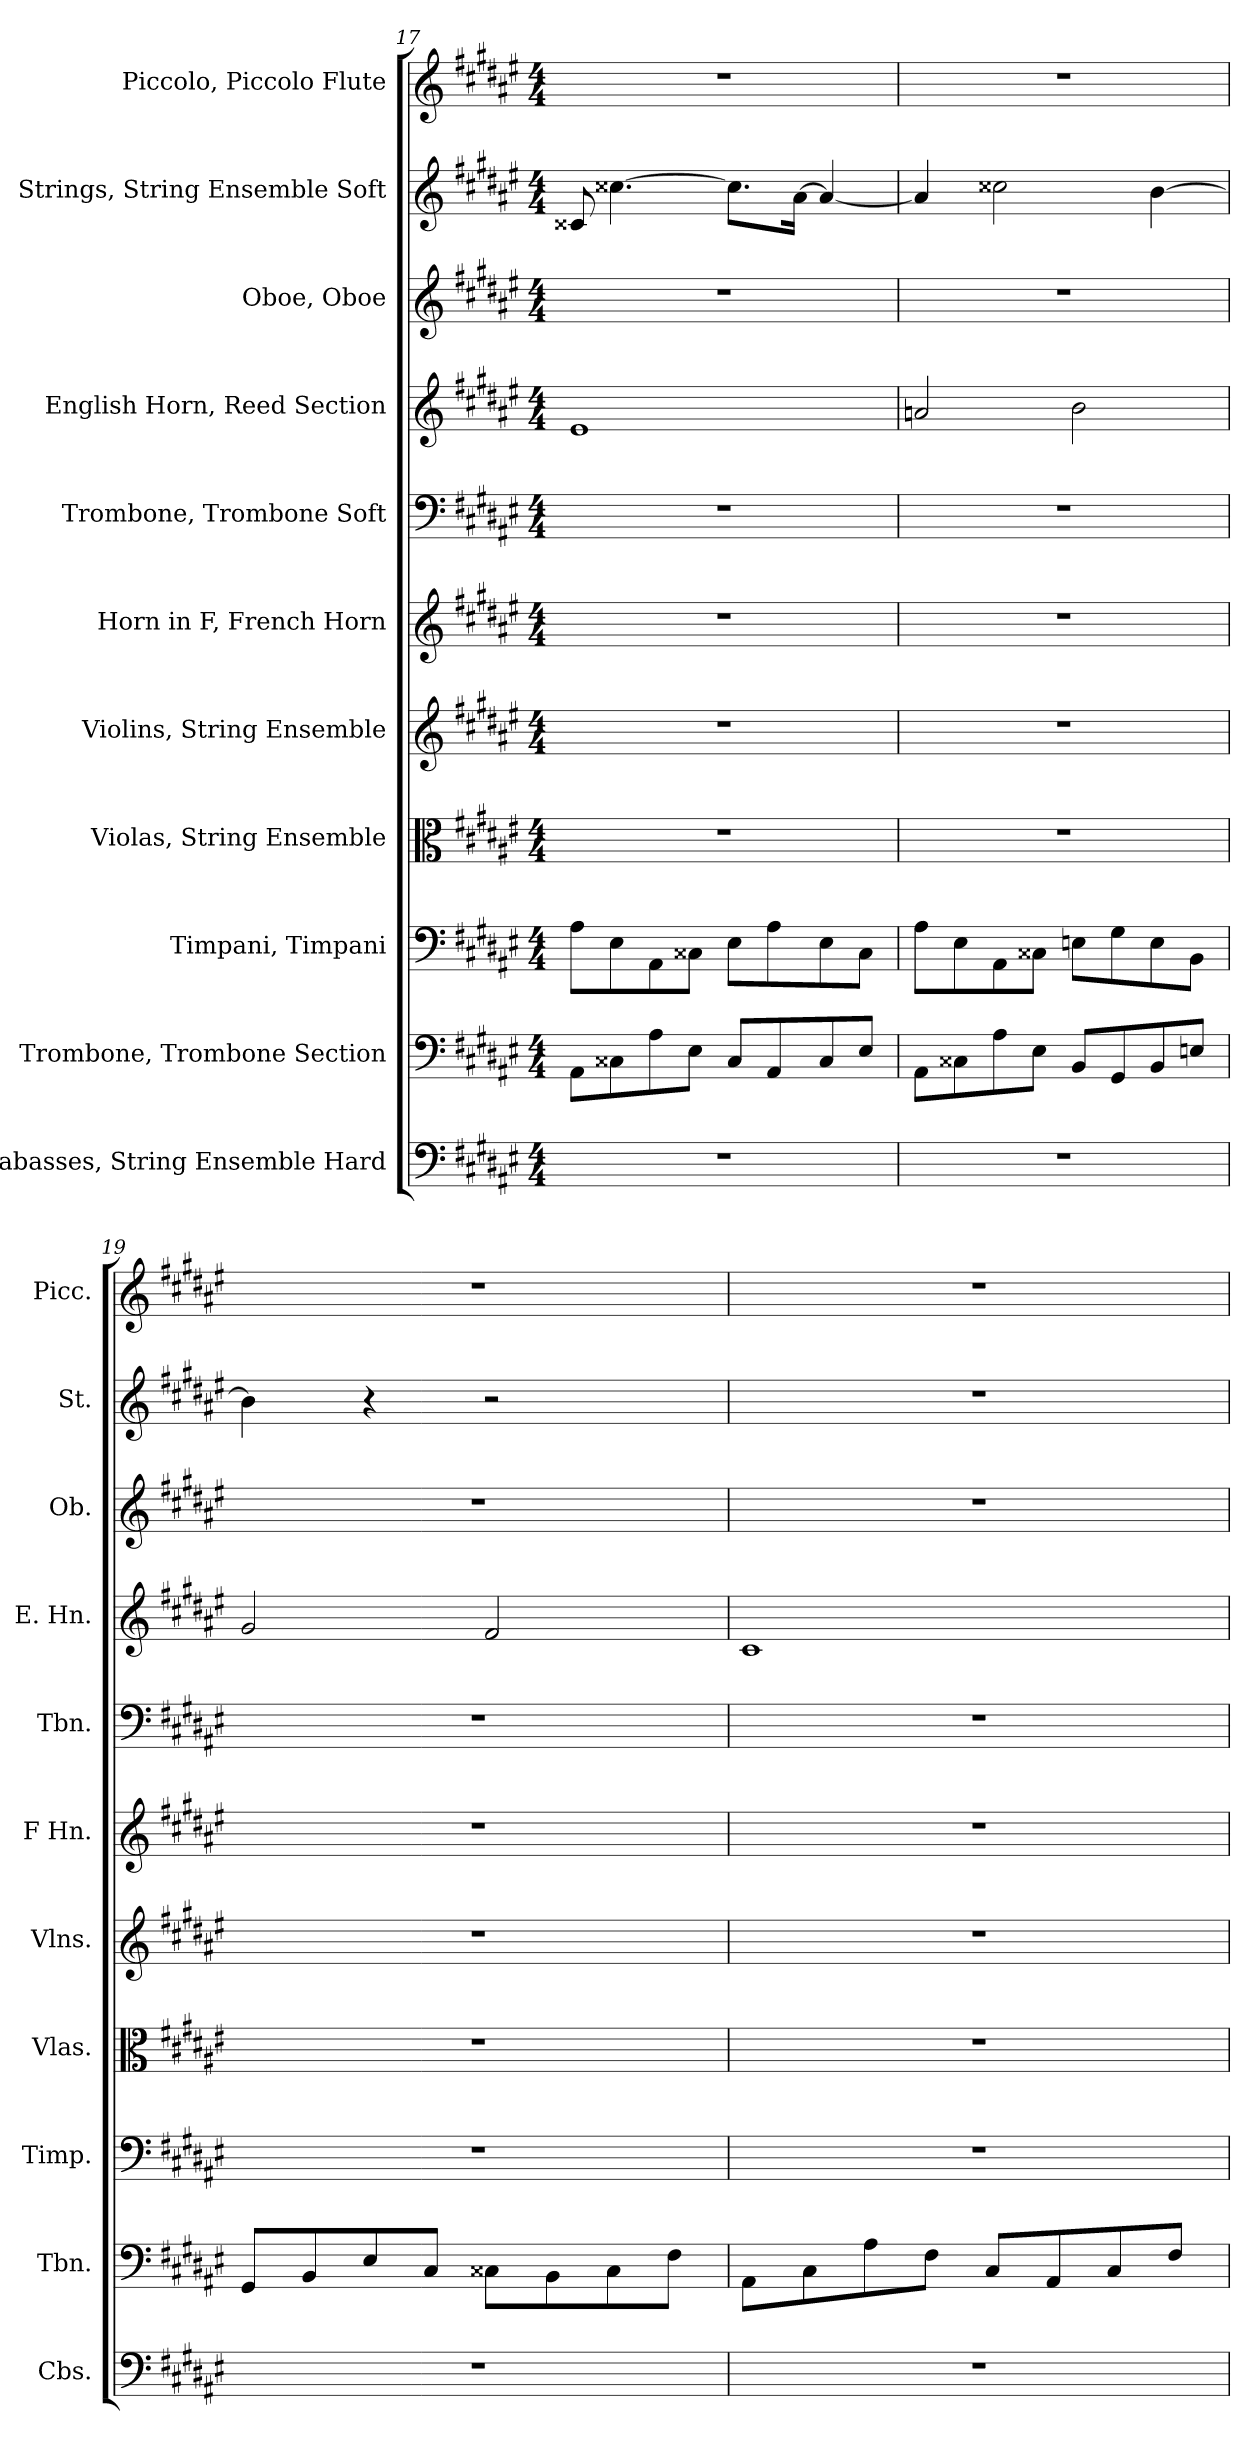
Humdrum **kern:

**kern	**kern	**kern	**kern	**kern	**kern	**kern	**kern	**kern	**kern	**kern
*part11	*part10	*part9	*part8	*part7	*part6	*part5	*part4	*part3	*part2	*part1
*staff11	*staff10	*staff9	*staff8	*staff7	*staff6	*staff5	*staff4	*staff3	*staff2	*staff1
*I"Contrabasses, String Ensemble Hard	*I"Trombone, Trombone Section	*I"Timpani, Timpani	*I"Violas, String Ensemble	*I"Violins, String Ensemble	*I"Horn in F, French Horn	*I"Trombone, Trombone Soft	*I"English Horn, Reed Section	*I"Oboe, Oboe	*I"Strings, String Ensemble Soft	*I"Piccolo, Piccolo Flute
*I'Cbs.	*I'Tbn.	*I'Timp.	*I'Vlas.	*I'Vlns.	*I'F Hn.	*I'Tbn.	*I'E. Hn.	*I'Ob.	*I'St.	*I'Picc.
*clefF4	*clefF4	*clefF4	*clefC3	*clefG2	*clefG2	*clefF4	*clefG2	*clefG2	*clefG2	*clefG2
*ITrd7c12	*	*	*	*	*ITrd4c7	*	*ITrd4c7	*	*	*ITrd-7c-12
*k[f#c#g#d#a#e#]	*k[f#c#g#d#a#e#]	*k[f#c#g#d#a#e#]	*k[f#c#g#d#a#e#]	*k[f#c#g#d#a#e#]	*k[f#c#g#d#a#]	*k[f#c#g#d#a#e#]	*k[f#c#g#d#a#]	*k[f#c#g#d#a#e#]	*k[f#c#g#d#a#e#]	*k[f#c#g#d#a#e#]
*M4/4	*M4/4	*M4/4	*M4/4	*M4/4	*M4/4	*M4/4	*M4/4	*M4/4	*M4/4	*M4/4
=17	=17	=17	=17	=17	=17	=17	=17	=17	=17	=17
1r	8AA#\L	8A#\L	1r	1r	1r	1r	1A#	1r	8c##X/	1r
.	8C##X\	8E#\	.	.	.	.	.	.	[4.cc##X\	.
.	8A#\	8AA#\	.	.	.	.	.	.	.	.
.	8E#\J	8C##X\J	.	.	.	.	.	.	.	.
.	8C##/L	8E#\L	.	.	.	.	.	.	8.cc##\L]	.
.	8AA#/	8A#\	.	.	.	.	.	.	.	.
.	.	.	.	.	.	.	.	.	[16a#\Jk	.
.	8C##/	8E#\	.	.	.	.	.	.	4a#/_	.
.	8E#/J	8C##\J	.	.	.	.	.	.	.	.
=18	=18	=18	=18	=18	=18	=18	=18	=18	=18	=18
1r	8AA#\L	8A#\L	1r	1r	1r	1r	2dn/	1r	4a#/]	1r
.	8C##X\	8E#\	.	.	.	.	.	.	.	.
.	8A#\	8AA#\	.	.	.	.	.	.	2cc##X\	.
.	8E#\J	8C##X\J	.	.	.	.	.	.	.	.
.	8BB/L	8En\L	.	.	.	.	2e\	.	.	.
.	8GG#/	8G#\	.	.	.	.	.	.	.	.
.	8BB/	8E\	.	.	.	.	.	.	[4b\	.
.	8En/J	8BB\J	.	.	.	.	.	.	.	.
!!LO:PB:g=z
=19	=19	=19	=19	=19	=19	=19	=19	=19	=19	=19
1r	8GG#/L	1r	1r	1r	1r	1r	2c#/	1r	4b\]	1r
.	8BB/	.	.	.	.	.	.	.	.	.
.	8E#/	.	.	.	.	.	.	.	4r	.
.	8C#/J	.	.	.	.	.	.	.	.	.
.	8C##X\L	.	.	.	.	.	2B/	.	2r	.
.	8BB\	.	.	.	.	.	.	.	.	.
.	8C##\	.	.	.	.	.	.	.	.	.
.	8F#\J	.	.	.	.	.	.	.	.	.
=20	=20	=20	=20	=20	=20	=20	=20	=20	=20	=20
1r	8AA#\L	1r	1r	1r	1r	1r	1F#	1r	1r	1r
.	8C#\	.	.	.	.	.	.	.	.	.
.	8A#\	.	.	.	.	.	.	.	.	.
.	8F#\J	.	.	.	.	.	.	.	.	.
.	8C#/L	.	.	.	.	.	.	.	.	.
.	8AA#/	.	.	.	.	.	.	.	.	.
.	8C#/	.	.	.	.	.	.	.	.	.
.	8F#/J	.	.	.	.	.	.	.	.	.
=	=	=	=	=	=	=	=	=	=	=
*-	*-	*-	*-	*-	*-	*-	*-	*-	*-	*-
